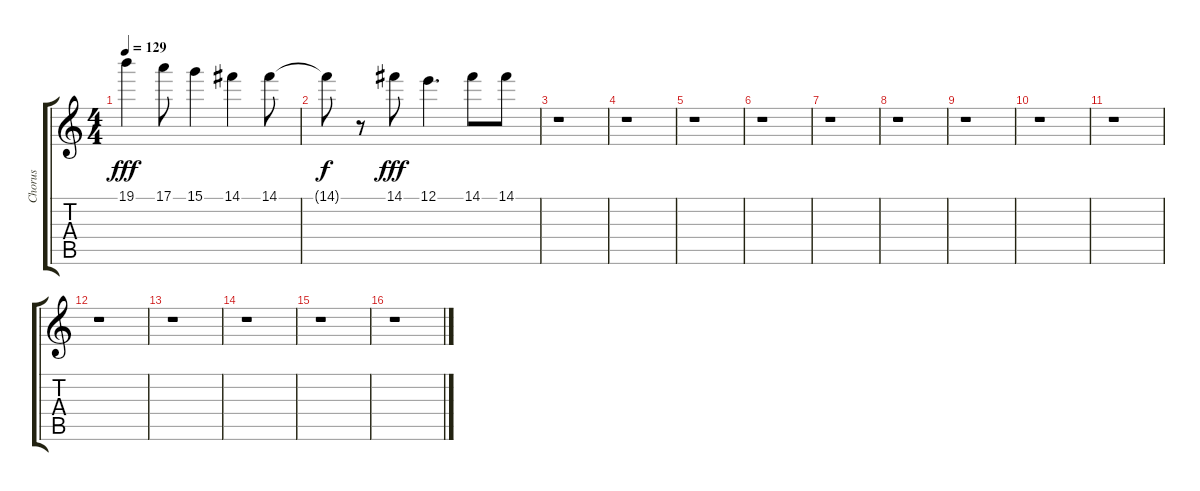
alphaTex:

\track ("Chorus" "Chorus") {instrument acousticguitarsteel}
\staff {score tabs}
\tuning (E4 B3 G3 D3 A2 E2) {hide}
\ts (4 4)
\tempo 129
\clef g2
\ks c
19.1.4{dy fff} 17.1.8 15.1.4 14.1.4 14.1.8 |
14.1{t}.8{dy f} r.8 14.1.8{dy fff} 12.1.4{d} 14.1.8 14.1.8 |
r.1 |
r.1 |
r.1 |
r.1 |
r.1 |
r.1 |
r.1 |
r.1 |
r.1 |
r.1 |
r.1 |
r.1 |
r.1 |
r.1
